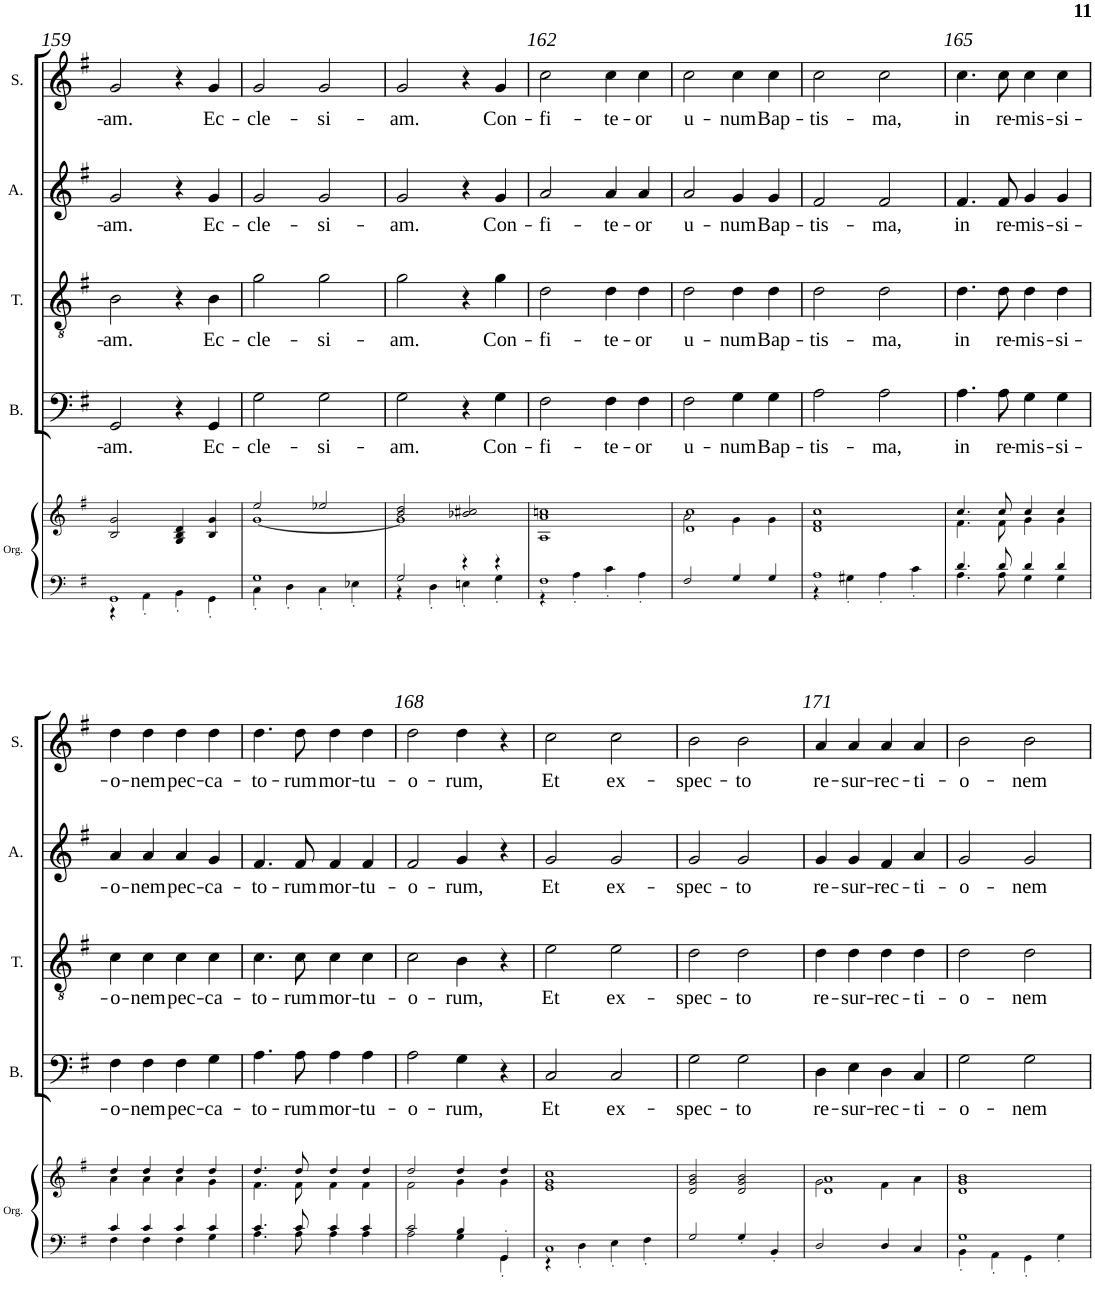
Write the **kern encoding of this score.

**kern	**kern	**kern	**text	**kern	**text	**kern	**text	**kern	**text
*part5	*part5	*part4	*part4	*part3	*part3	*part2	*part2	*part1	*part1
*staff6	*staff5	*staff4	*staff4	*staff3	*staff3	*staff2	*staff2	*staff1	*staff1
*I"Organ	*	*I"Bass	*	*I"Tenor	*	*I"Alto	*	*I"Soprano	*
*I'Org.	*	*I'B.	*	*I'T.	*	*I'A.	*	*I'S.	*
!!LO:PB:g=z
*clefF4	*clefG2	*clefF4	*	*clefGv2	*	*clefG2	*	*clefG2	*
*k[f#]	*k[f#]	*k[f#]	*	*k[f#]	*	*k[f#]	*	*k[f#]	*
*M2/2	*M2/2	*M2/2	*	*M2/2	*	*M2/2	*	*M2/2	*
*met(c|)	*met(c|)	*met(c|)	*	*met(c|)	*	*met(c|)	*	*met(c|)	*
=159	=159	=159	=159	=159	=159	=159	=159	=159	=159
*^	*	*	*	*	*	*	*	*	*
!	!	!	!	!LO:LY:b	!	!LO:LY:b	!	!LO:LY:b	!	!LO:LY:b
1GG	4r	2B/ 2g/	2GG/	-am.	2B\	-am.	2g/	-am.	2g/	-am.
.	4AA'\	.	.	.	.	.	.	.	.	.
.	4BB'\	4G/ 4B/ 4d/	4r	.	4r	.	4r	.	4r	.
!	!	!	!	!LO:LY:b	!	!LO:LY:b	!	!LO:LY:b	!	!LO:LY:b
.	4GG'\	4B/ 4g/	4GG/	Ec-	4B\	Ec-	4g/	Ec-	4g/	Ec-
=160	=160	=160	=160	=160	=160	=160	=160	=160	=160	=160
*	*	*^	*	*	*	*	*	*	*	*
!	!	!	!	!	!LO:LY:b	!	!LO:LY:b	!	!LO:LY:b	!	!LO:LY:b
1G	4C'\	2ee/	[<1g	2G\	-cle-	2g\	-cle-	2g/	-cle-	2g/	-cle-
.	4D'\	.	.	.	.	.	.	.	.	.	.
!	!	!	!	!	!LO:LY:b	!	!LO:LY:b	!	!LO:LY:b	!	!LO:LY:b
.	4C'\	2ee-X/	.	2G\	-si-	2g\	-si-	2g/	-si-	2g/	-si-
.	4E-X'\	.	.	.	.	.	.	.	.	.	.
=161	=161	=161	=161	=161	=161	=161	=161	=161	=161	=161	=161
!	!	!	!	!	!LO:LY:b	!	!LO:LY:b	!	!LO:LY:b	!	!LO:LY:b
2G/	4r	2b/ 2dd/	1g]	2G\	-am.	2g\	-am.	2g/	-am.	2g/	-am.
.	4D'\	.	.	.	.	.	.	.	.	.	.
4r	4En'\	2b-X/ 2cc#X/	.	4r	.	4r	.	4r	.	4r	.
!	!	!	!	!	!LO:LY:b	!	!LO:LY:b	!	!LO:LY:b	!	!LO:LY:b
4r	4G'\	.	.	4G\	Con-	4g\	Con-	4g/	Con-	4g/	Con-
*	*	*v	*v	*	*	*	*	*	*	*	*
=162	=162	=162	=162	=162	=162	=162	=162	=162	=162	=162
!	!	!	!	!LO:LY:b	!	!LO:LY:b	!	!LO:LY:b	!	!LO:LY:b
1F#	4r	1A 1a 1ccn	2F#\	-fi-	2d\	-fi-	2a/	-fi-	2cc\	-fi-
.	4A'\	.	.	.	.	.	.	.	.	.
!	!	!	!	!LO:LY:b	!	!LO:LY:b	!	!LO:LY:b	!	!LO:LY:b
.	4c'\	.	4F#\	-te-	4d\	-te-	4a/	-te-	4cc\	-te-
!	!	!	!	!LO:LY:b	!	!LO:LY:b	!	!LO:LY:b	!	!LO:LY:b
.	4A'\	.	4F#\	-or	4d\	-or	4a/	-or	4cc\	-or
=163	=163	=163	=163	=163	=163	=163	=163	=163	=163	=163
*	*	*^	*	*	*	*	*	*	*	*
!	!	!	!	!	!LO:LY:b	!	!LO:LY:b	!	!LO:LY:b	!	!LO:LY:b
*v	*v	*	*	*	*	*	*	*	*	*	*
2F#/	1d 1cc	2a\	2F#\	u-	2d\	u-	2a/	u-	2cc\	u-
!	!	!	!	!LO:LY:b	!	!LO:LY:b	!	!LO:LY:b	!	!LO:LY:b
4G/	.	4g\	4G\	-num	4d\	-num	4g/	-num	4cc\	-num
!	!	!	!	!LO:LY:b	!	!LO:LY:b	!	!LO:LY:b	!	!LO:LY:b
4G/	.	4g\	4G\	Bap-	4d\	Bap-	4g/	Bap-	4cc\	Bap-
=164	=164	=164	=164	=164	=164	=164	=164	=164	=164	=164
*^	*	*	*	*	*	*	*	*	*	*
!	!	!	!	!	!LO:LY:b	!	!LO:LY:b	!	!LO:LY:b	!	!LO:LY:b
*	*	*v	*v	*	*	*	*	*	*	*	*
1A	4r	1d 1f# 1cc	2A\	-tis-	2d\	-tis-	2f#/	-tis-	2cc\	-tis-
.	4G#X'\	.	.	.	.	.	.	.	.	.
!	!	!	!	!LO:LY:b	!	!LO:LY:b	!	!LO:LY:b	!	!LO:LY:b
.	4A'\	.	2A\	-ma,	2d\	-ma,	2f#/	-ma,	2cc\	-ma,
.	4c'\	.	.	.	.	.	.	.	.	.
=165	=165	=165	=165	=165	=165	=165	=165	=165	=165	=165
*	*	*^	*	*	*	*	*	*	*	*
!	!	!	!	!	!LO:LY:b	!	!LO:LY:b	!	!LO:LY:b	!	!LO:LY:b
4.d/	4.A\	4.cc/	4.f#\	4.A\	in	4.d\	in	4.f#/	in	4.cc\	in
!	!	!	!	!	!LO:LY:b	!	!LO:LY:b	!	!LO:LY:b	!	!LO:LY:b
8d/	8A\	8cc/	8f#\	8A\	re-	8d\	re-	8f#/	re-	8cc\	re-
!	!	!	!	!	!LO:LY:b	!	!LO:LY:b	!	!LO:LY:b	!	!LO:LY:b
4d/	4G\	4cc/	4g\	4G\	-mis-	4d\	-mis-	4g/	-mis-	4cc\	-mis-
!	!	!	!	!	!LO:LY:b	!	!LO:LY:b	!	!LO:LY:b	!	!LO:LY:b
4d/	4G\	4cc/	4g\	4G\	-si-	4d\	-si-	4g/	-si-	4cc\	-si-
!!LO:LB:g=z
=166	=166	=166	=166	=166	=166	=166	=166	=166	=166	=166	=166
!	!	!	!	!	!LO:LY:b	!	!LO:LY:b	!	!LO:LY:b	!	!LO:LY:b
4c/	4F#\	4dd/	4a\	4F#\	-o-	4c\	-o-	4a/	-o-	4dd\	-o-
!	!	!	!	!	!LO:LY:b	!	!LO:LY:b	!	!LO:LY:b	!	!LO:LY:b
4c/	4F#\	4dd/	4a\	4F#\	-nem	4c\	-nem	4a/	-nem	4dd\	-nem
!	!	!	!	!	!LO:LY:b	!	!LO:LY:b	!	!LO:LY:b	!	!LO:LY:b
4c/	4F#\	4dd/	4a\	4F#\	pec-	4c\	pec-	4a/	pec-	4dd\	pec-
!	!	!	!	!	!LO:LY:b	!	!LO:LY:b	!	!LO:LY:b	!	!LO:LY:b
4c/	4G\	4dd/	4g\	4G\	-ca-	4c\	-ca-	4g/	-ca-	4dd\	-ca-
=167	=167	=167	=167	=167	=167	=167	=167	=167	=167	=167	=167
!	!	!	!	!	!LO:LY:b	!	!LO:LY:b	!	!LO:LY:b	!	!LO:LY:b
4.c/	4.A\	4.dd/	4.f#\	4.A\	-to-	4.c\	-to-	4.f#/	-to-	4.dd\	-to-
!	!	!	!	!	!LO:LY:b	!	!LO:LY:b	!	!LO:LY:b	!	!LO:LY:b
8c/	8A\	8dd/	8f#\	8A\	-rum	8c\	-rum	8f#/	-rum	8dd\	-rum
!	!	!	!	!	!LO:LY:b	!	!LO:LY:b	!	!LO:LY:b	!	!LO:LY:b
4c/	4A\	4dd/	4f#\	4A\	mor-	4c\	mor-	4f#/	mor-	4dd\	mor-
!	!	!	!	!	!LO:LY:b	!	!LO:LY:b	!	!LO:LY:b	!	!LO:LY:b
4c/	4A\	4dd/	4f#\	4A\	-tu-	4c\	-tu-	4f#/	-tu-	4dd\	-tu-
=168	=168	=168	=168	=168	=168	=168	=168	=168	=168	=168	=168
*	*^	*	*	*	*	*	*	*	*	*	*
!	!	!	!	!	!	!LO:LY:b	!	!LO:LY:b	!	!LO:LY:b	!	!LO:LY:b
2c/	2.ryy	2A\	2dd/	2f#\	2A\	-o-	2c\	-o-	2f#/	-o-	2dd\	-o-
!	!	!	!	!	!	!LO:LY:b	!	!LO:LY:b	!	!LO:LY:b	!	!LO:LY:b
4B/	.	4G\	4dd/	4g\	4G\	-rum,	4B\	-rum,	4g/	-rum,	4dd\	-rum,
4GG'/	4GG'\	4ryy	4dd/	4g\	4r	.	4r	.	4r	.	4r	.
=169	=169	=169	=169	=169	=169	=169	=169	=169	=169	=169	=169	=169
!	!	!	!	!	!	!LO:LY:b	!	!LO:LY:b	!	!LO:LY:b	!	!LO:LY:b
*	*v	*v	*	*	*	*	*	*	*	*	*	*
*	*	*v	*v	*	*	*	*	*	*	*	*
1C	4r	1e 1g 1cc	2C/	Et	2e\	Et	2g/	Et	2cc\	Et
.	4D'\	.	.	.	.	.	.	.	.	.
!	!	!	!	!LO:LY:b	!	!LO:LY:b	!	!LO:LY:b	!	!LO:LY:b
.	4E'\	.	2C/	ex-	2e\	ex-	2g/	ex-	2cc\	ex-
.	4F#'\	.	.	.	.	.	.	.	.	.
=170	=170	=170	=170	=170	=170	=170	=170	=170	=170	=170
!	!	!	!	!LO:LY:b	!	!LO:LY:b	!	!LO:LY:b	!	!LO:LY:b
*v	*v	*	*	*	*	*	*	*	*	*
2G/	2d/ 2g/ 2b/	2G\	-spec-	2d\	-spec-	2g/	-spec-	2b\	-spec-
!	!	!	!LO:LY:b	!	!LO:LY:b	!	!LO:LY:b	!	!LO:LY:b
4G'/	2d/ 2g/ 2b/	2G\	-to	2d\	-to	2g/	-to	2b\	-to
4BB'/	.	.	.	.	.	.	.	.	.
=171	=171	=171	=171	=171	=171	=171	=171	=171	=171
*	*^	*	*	*	*	*	*	*	*
!	!	!	!	!LO:LY:b	!	!LO:LY:b	!	!LO:LY:b	!	!LO:LY:b
2D/	1d 1a	2g\	4D\	re-	4d\	re-	4g/	re-	4a/	re-
!	!	!	!	!LO:LY:b	!	!LO:LY:b	!	!LO:LY:b	!	!LO:LY:b
.	.	.	4E\	-sur-	4d\	-sur-	4g/	-sur-	4a/	-sur-
!	!	!	!	!LO:LY:b	!	!LO:LY:b	!	!LO:LY:b	!	!LO:LY:b
4D/	.	4f#\	4D\	-rec-	4d\	-rec-	4f#/	-rec-	4a/	-rec-
!	!	!	!	!LO:LY:b	!	!LO:LY:b	!	!LO:LY:b	!	!LO:LY:b
4C/	.	4a\	4C/	-ti-	4d\	-ti-	4a/	-ti-	4a/	-ti-
=172	=172	=172	=172	=172	=172	=172	=172	=172	=172	=172
*^	*	*	*	*	*	*	*	*	*	*
!	!	!	!	!	!LO:LY:b	!	!LO:LY:b	!	!LO:LY:b	!	!LO:LY:b
*	*	*v	*v	*	*	*	*	*	*	*	*
1G	4BB'\	1d 1g 1b	2G\	-o-	2d\	-o-	2g/	-o-	2b\	-o-
.	4AA'\	.	.	.	.	.	.	.	.	.
!	!	!	!	!LO:LY:b	!	!LO:LY:b	!	!LO:LY:b	!	!LO:LY:b
.	4GG'\	.	2G\	-nem	2d\	-nem	2g/	-nem	2b\	-nem
.	4G'\	.	.	.	.	.	.	.	.	.
*v	*v	*	*	*	*	*	*	*	*	*
=	=	=	=	=	=	=	=	=	=
*-	*-	*-	*-	*-	*-	*-	*-	*-	*-
